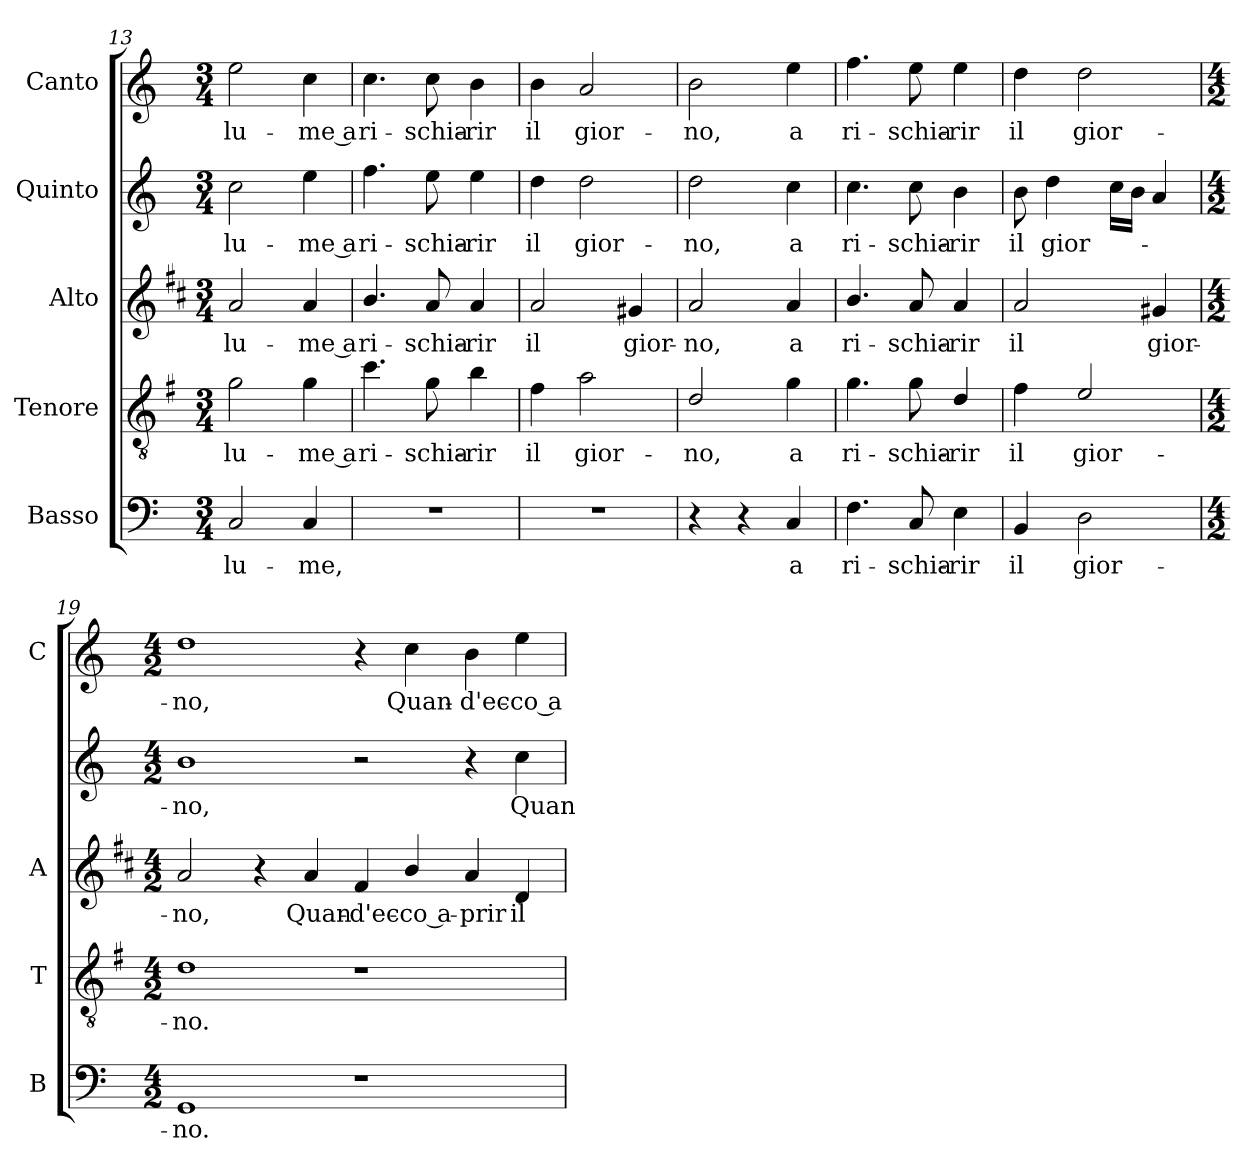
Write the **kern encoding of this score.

**kern	**text	**kern	**text	**kern	**text	**kern	**text	**kern	**text
*part5	*part5	*part4	*part4	*part3	*part3	*part2	*part2	*part1	*part1
*staff5	*staff5	*staff4	*staff4	*staff3	*staff3	*staff2	*staff2	*staff1	*staff1
*I"Basso	*	*I"Tenore	*	*I"Alto	*	*I"Quinto	*	*I"Canto	*
*I'B	*	*I'T	*	*I'A	*	*	*	*I'C	*
*clefF4	*	*clefGv2	*	*clefG2	*	*clefG2	*	*clefG2	*
*	*	*ITrd4c7	*	*ITrd1c2	*	*	*	*	*
*k[]	*	*k[]	*	*k[]	*	*k[]	*	*k[]	*
*C:	*	*C:	*	*C:	*	*C:	*	*C:	*
*M3/4	*	*M3/4	*	*M3/4	*	*M3/4	*	*M3/4	*
=13	=13	=13	=13	=13	=13	=13	=13	=13	=13
!	!LO:LY:b	!	!LO:LY:b	!	!LO:LY:b	!	!LO:LY:b	!	!LO:LY:b
2C/	lu-	2c\	lu-	2g/	lu-	2cc\	lu-	2ee\	lu-
!	!LO:LY:b	!	!LO:LY:b	!	!LO:LY:b	!	!LO:LY:b	!	!LO:LY:b
4C/	-me,	4c\	-me a	4g/	-me a	4ee\	-me a	4cc\	-me a
=14	=14	=14	=14	=14	=14	=14	=14	=14	=14
!	!	!	!LO:LY:b	!	!LO:LY:b	!	!LO:LY:b	!	!LO:LY:b
2.r	.	4.f\	ri-	4.a/	ri-	4.ff\	ri-	4.cc\	ri-
!	!	!	!LO:LY:b	!	!LO:LY:b	!	!LO:LY:b	!	!LO:LY:b
.	.	8c\	-schia-	8g/	-schia-	8ee\	-schia-	8cc\	-schia-
!	!	!	!LO:LY:b	!	!LO:LY:b	!	!LO:LY:b	!	!LO:LY:b
.	.	4e\	-rir	4g/	-rir	4ee\	-rir	4b\	-rir
=15	=15	=15	=15	=15	=15	=15	=15	=15	=15
!	!	!	!LO:LY:b	!	!LO:LY:b	!	!LO:LY:b	!	!LO:LY:b
2.r	.	4B\	il	2g/	il	4dd\	il	4b\	il
!	!	!	!LO:LY:b	!	!	!	!LO:LY:b	!	!LO:LY:b
.	.	2d\	gior-	.	.	2dd\	gior-	2a/	gior-
!	!	!	!	!	!LO:LY:b	!	!	!	!
.	.	.	.	4f#X/	gior-	.	.	.	.
=16	=16	=16	=16	=16	=16	=16	=16	=16	=16
!	!	!	!LO:LY:b	!	!LO:LY:b	!	!LO:LY:b	!	!LO:LY:b
4r	.	2G/	-no,	2g/	-no,	2dd\	-no,	2b\	-no,
4r	.	.	.	.	.	.	.	.	.
!	!LO:LY:b	!	!LO:LY:b	!	!LO:LY:b	!	!LO:LY:b	!	!LO:LY:b
4C/	a	4c\	a	4g/	a	4cc\	a	4ee\	a
=17	=17	=17	=17	=17	=17	=17	=17	=17	=17
!	!LO:LY:b	!	!LO:LY:b	!	!LO:LY:b	!	!LO:LY:b	!	!LO:LY:b
4.F\	ri-	4.c\	ri-	4.a/	ri-	4.cc\	ri-	4.ff\	ri-
!	!LO:LY:b	!	!LO:LY:b	!	!LO:LY:b	!	!LO:LY:b	!	!LO:LY:b
8C/	-schia-	8c\	-schia-	8g/	-schia-	8cc\	-schia-	8ee\	-schia-
!	!LO:LY:b	!	!LO:LY:b	!	!LO:LY:b	!	!LO:LY:b	!	!LO:LY:b
4E\	-rir	4G/	-rir	4g/	-rir	4b\	-rir	4ee\	-rir
=18	=18	=18	=18	=18	=18	=18	=18	=18	=18
!	!LO:LY:b	!	!LO:LY:b	!	!LO:LY:b	!	!LO:LY:b	!	!LO:LY:b
4BB/	il	4B\	il	2g/	il	8b\	il	4dd\	il
!	!	!	!	!	!	!	!LO:LY:b	!	!
.	.	.	.	.	.	4dd\	gior-	.	.
!	!LO:LY:b	!	!LO:LY:b	!	!	!	!	!	!LO:LY:b
2D\	gior-	2A/	gior-	.	.	.	.	2dd\	gior-
.	.	.	.	.	.	16cc\LL	.	.	.
.	.	.	.	.	.	16b\JJ	.	.	.
!	!	!	!	!	!LO:LY:b	!	!	!	!
.	.	.	.	4f#X/	gior-	4a/	.	.	.
!!LO:LB:g=z
=19	=19	=19	=19	=19	=19	=19	=19	=19	=19
*M4/2	*	*M4/2	*	*M4/2	*	*M4/2	*	*M4/2	*
!	!LO:LY:b	!	!LO:LY:b	!	!LO:LY:b	!	!LO:LY:b	!	!LO:LY:b
1GG	-no.	1G	-no.	2g/	-no,	1b	-no,	1dd	-no,
.	.	.	.	4r	.	.	.	.	.
!	!	!	!	!	!LO:LY:b	!	!	!	!
.	.	.	.	4g/	Quan-	.	.	.	.
!	!	!	!	!	!LO:LY:b	!	!	!	!
1r	.	1r	.	4e/	-d'ec-	2r	.	4r	.
!	!	!	!	!	!LO:LY:b	!	!	!	!LO:LY:b
.	.	.	.	4a/	-co a-	.	.	4cc\	Quan-
!	!	!	!	!	!LO:LY:b	!	!	!	!LO:LY:b
.	.	.	.	4g/	-prir	4r	.	4b\	-d'ec-
!	!	!	!	!	!LO:LY:b	!	!LO:LY:b	!	!LO:LY:b
.	.	.	.	4c/	il	4cc\	Quan-	4ee\	-co a-
=	=	=	=	=	=	=	=	=	=
*-	*-	*-	*-	*-	*-	*-	*-	*-	*-
